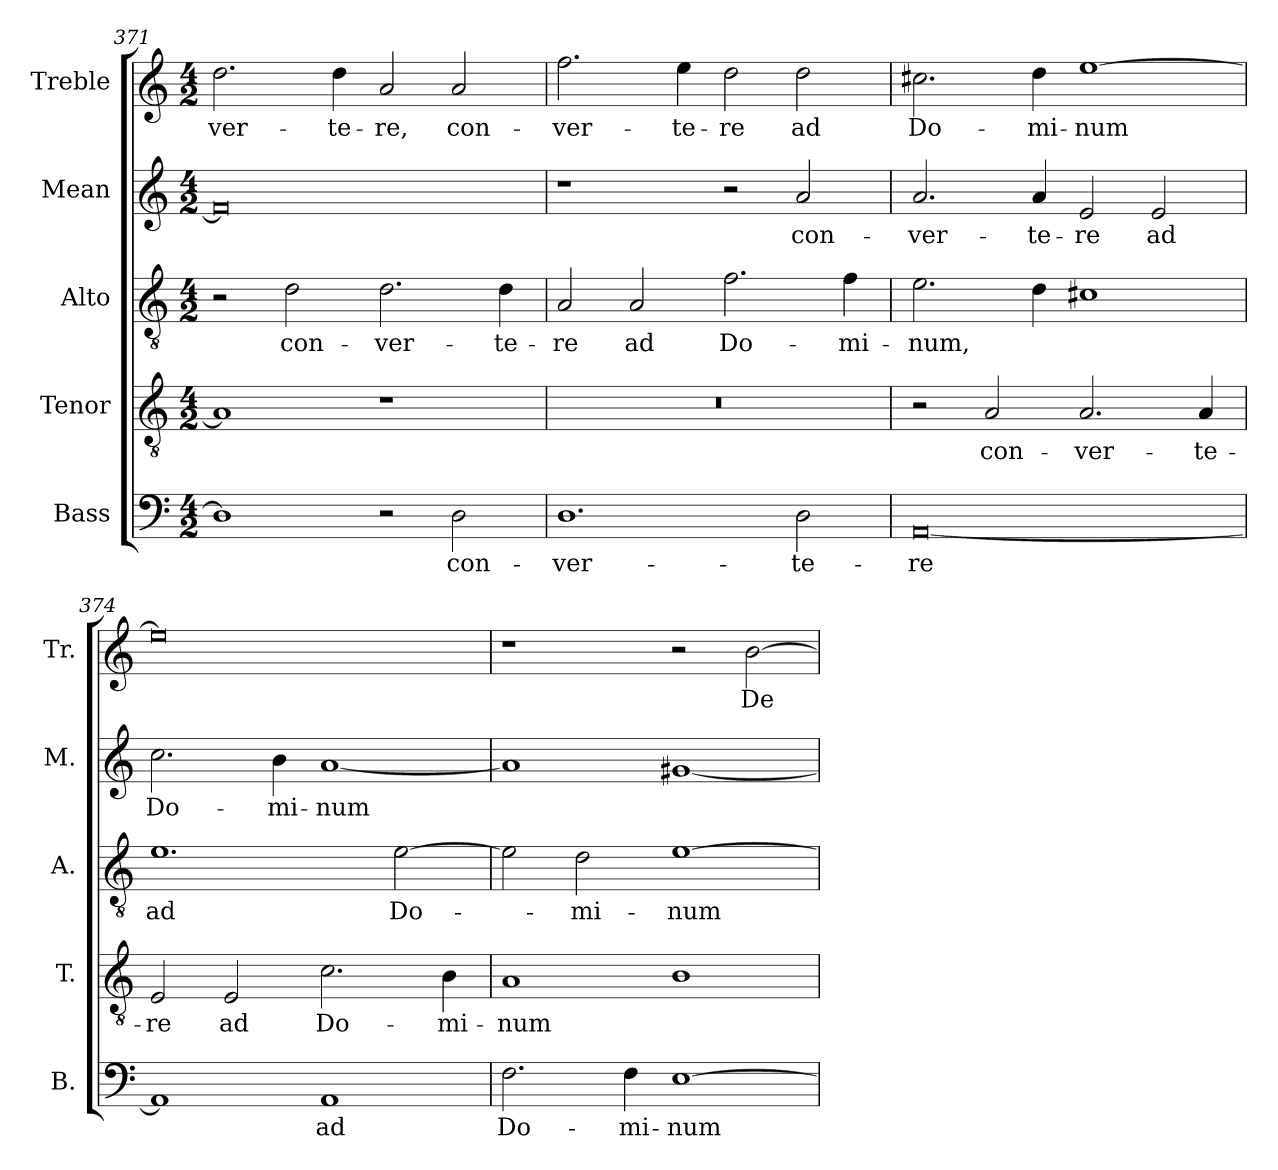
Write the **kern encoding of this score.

**kern	**text	**kern	**text	**kern	**text	**kern	**text	**kern	**text
*part5	*part5	*part4	*part4	*part3	*part3	*part2	*part2	*part1	*part1
*staff5	*staff5	*staff4	*staff4	*staff3	*staff3	*staff2	*staff2	*staff1	*staff1
*I"Bass	*	*I"Tenor	*	*I"Alto	*	*I"Mean	*	*I"Treble	*
*I'B.	*	*I'T.	*	*I'A.	*	*I'M.	*	*I'Tr.	*
!!LO:LB:g=z
*clefF4	*	*clefGv2	*	*clefGv2	*	*clefG2	*	*clefG2	*
*	*	*ITrd7c12	*	*ITrd7c12	*	*	*	*	*
*k[]	*	*k[]	*	*k[]	*	*k[]	*	*k[]	*
*C:	*	*C:	*	*C:	*	*C:	*	*C:	*
*M4/2	*	*M4/2	*	*M4/2	*	*M4/2	*	*M4/2	*
=371	=371	=371	=371	=371	=371	=371	=371	=371	=371
!	!	!	!	!	!	!	!	!	!LO:LY:b:color=#000000
1Di]	.	1AAi]	.	2r	.	0f#i]	.	2.ddi\	-ver-
!	!	!	!	!	!LO:LY:b:color=#000000	!	!	!	!
.	.	.	.	2Di\	con-	.	.	.	.
!	!	!	!	!	!	!	!	!	!LO:LY:b:color=#000000
.	.	.	.	.	.	.	.	4ddi\	-te-
!	!	!	!	!	!LO:LY:b:color=#000000	!	!	!	!
!	!	!	!	!	!	!	!	!	!LO:LY:b:color=#000000
2r	.	1r	.	2.Di\	-ver-	.	.	2ai/	-re,
!	!LO:LY:b:color=#000000	!	!	!	!	!	!	!	!
!	!	!	!	!	!	!	!	!	!LO:LY:b:color=#000000
2Di\	con-	.	.	.	.	.	.	2ai/	con-
!	!	!	!	!	!LO:LY:b:color=#000000	!	!	!	!
.	.	.	.	4Di\	-te-	.	.	.	.
=372	=372	=372	=372	=372	=372	=372	=372	=372	=372
!	!LO:LY:b:color=#000000	!LO:N:vis=1	!	!	!	!	!	!	!
!	!	!	!	!	!LO:LY:b:color=#000000	!	!	!	!
!	!	!	!	!	!	!	!	!	!LO:LY:b:color=#000000
1.Di	-ver-	0r	.	2AAi/	-re	1r	.	2.ffi\	-ver-
!	!	!	!	!	!LO:LY:b:color=#000000	!	!	!	!
.	.	.	.	2AAi/	ad	.	.	.	.
!	!	!	!	!	!	!	!	!	!LO:LY:b:color=#000000
.	.	.	.	.	.	.	.	4eei\	-te-
!	!	!	!	!	!LO:LY:b:color=#000000	!	!	!	!
!	!	!	!	!	!	!	!	!	!LO:LY:b:color=#000000
.	.	.	.	2.Fi\	Do-	2r	.	2ddi\	-re
!	!LO:LY:b:color=#000000	!	!	!	!	!	!	!	!
!	!	!	!	!	!	!	!LO:LY:b:color=#000000	!	!
!	!	!	!	!	!	!	!	!	!LO:LY:b:color=#000000
2Di\	-te-	.	.	.	.	2ai/	con-	2ddi\	ad
!	!	!	!	!	!LO:LY:b:color=#000000	!	!	!	!
.	.	.	.	4Fi\	-mi-	.	.	.	.
=373	=373	=373	=373	=373	=373	=373	=373	=373	=373
!	!LO:LY:b:color=#000000	!	!	!	!	!	!	!	!
!	!	!	!	!	!LO:LY:b:color=#000000	!	!	!	!
!	!	!	!	!	!	!	!LO:LY:b:color=#000000	!	!
!	!	!	!	!	!	!	!	!	!LO:LY:b:color=#000000
[<0AAi	-re	2r	.	2.Ei\	-num,	2.ai/	-ver-	2.cc#Xi\	Do-
!	!	!	!LO:LY:b:color=#000000	!	!	!	!	!	!
.	.	2AAi/	con-	.	.	.	.	.	.
!	!	!	!	!	!	!	!LO:LY:b:color=#000000	!	!
!	!	!	!	!	!	!	!	!	!LO:LY:b:color=#000000
.	.	.	.	4Di\	.	4ai/	-te-	4ddi\	-mi-
!	!	!	!LO:LY:b:color=#000000	!	!	!	!	!	!
!	!	!	!	!	!	!	!LO:LY:b:color=#000000	!	!
!	!	!	!	!	!	!	!	!	!LO:LY:b:color=#000000
.	.	2.AAi/	-ver-	1C#Xi	.	2ei/	-re	[>1eei	-num
!	!	!	!	!	!	!	!LO:LY:b:color=#000000	!	!
.	.	.	.	.	.	2ei/	ad	.	.
!	!	!	!LO:LY:b:color=#000000	!	!	!	!	!	!
.	.	4AAi/	-te-	.	.	.	.	.	.
=374	=374	=374	=374	=374	=374	=374	=374	=374	=374
!	!	!	!LO:LY:b:color=#000000	!	!	!	!	!	!
!	!	!	!	!	!LO:LY:b:color=#000000	!	!	!	!
!	!	!	!	!	!	!	!LO:LY:b:color=#000000	!	!
1AAi]	.	2EEi/	-re	1.Ei	ad	2.cci\	Do-	0eei]	.
!	!	!	!LO:LY:b:color=#000000	!	!	!	!	!	!
.	.	2EEi/	ad	.	.	.	.	.	.
!	!	!	!	!	!	!	!LO:LY:b:color=#000000	!	!
.	.	.	.	.	.	4bi\	-mi-	.	.
!	!LO:LY:b:color=#000000	!	!	!	!	!	!	!	!
!	!	!	!LO:LY:b:color=#000000	!	!	!	!	!	!
!	!	!	!	!	!	!	!LO:LY:b:color=#000000	!	!
1AAi	ad	2.Ci\	Do-	.	.	[<1ai	-num	.	.
!	!	!	!	!	!LO:LY:b:color=#000000	!	!	!	!
.	.	.	.	[>2Ei\	Do-	.	.	.	.
!	!	!	!LO:LY:b:color=#000000	!	!	!	!	!	!
.	.	4BBi\	-mi-	.	.	.	.	.	.
=375	=375	=375	=375	=375	=375	=375	=375	=375	=375
!	!LO:LY:b:color=#000000	!	!	!	!	!	!	!	!
!	!	!	!LO:LY:b:color=#000000	!	!	!	!	!	!
2.Fi\	Do-	1AAi	-num	2Ei\]	.	1ai]	.	1r	.
!	!	!	!	!	!LO:LY:b:color=#000000	!	!	!	!
.	.	.	.	2Di\	-mi-	.	.	.	.
!	!LO:LY:b:color=#000000	!	!	!	!	!	!	!	!
4Fi\	-mi-	.	.	.	.	.	.	.	.
!	!LO:LY:b:color=#000000	!	!	!	!	!	!	!	!
!	!	!	!	!	!LO:LY:b:color=#000000	!	!	!	!
[>1Ei	-num	1BBi	.	[>1Ei	-num	[<1g#Xi	.	2r	.
!	!	!	!	!	!	!	!	!	!LO:LY:b:color=#000000
.	.	.	.	.	.	.	.	[>2bi\	De-
=	=	=	=	=	=	=	=	=	=
*-	*-	*-	*-	*-	*-	*-	*-	*-	*-
